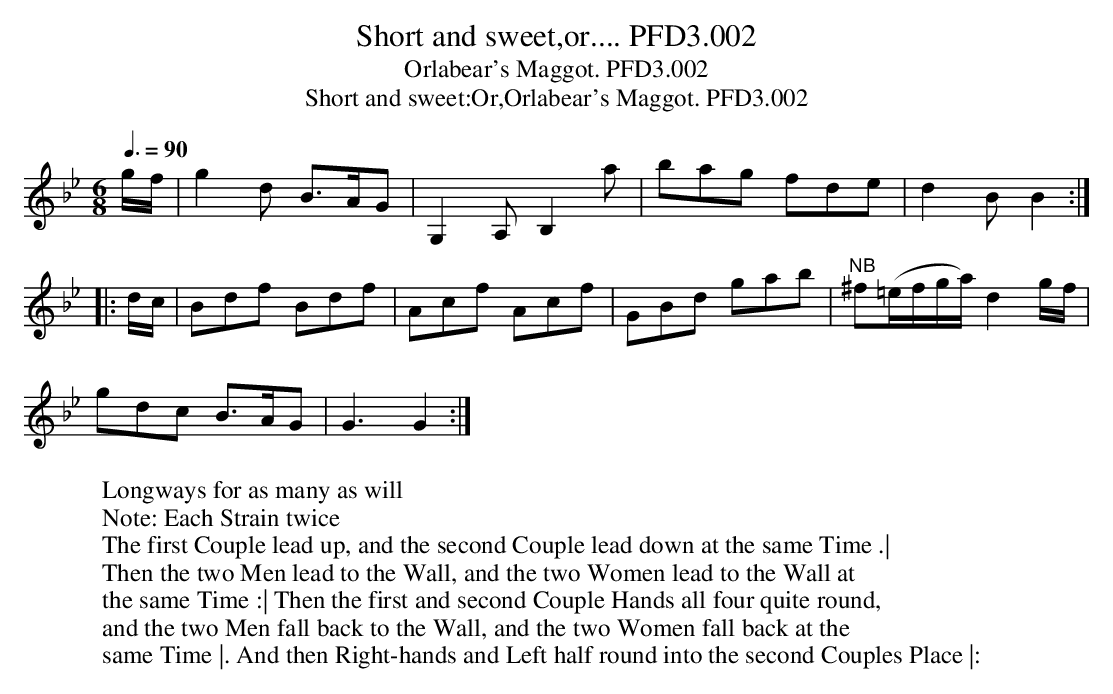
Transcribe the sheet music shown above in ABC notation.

X:1
T:Short and sweet,or.... PFD3.002
T:Orlabear's Maggot. PFD3.002
T:Short and sweet:Or,Orlabear's Maggot. PFD3.002
M:6/8
L:1/8
W:Longways for as many as will
W:Note: Each Strain twice
W:The first Couple lead up, and the second Couple lead down at the same Time .|
W:Then the two Men lead to the Wall, and the two Women lead to the Wall at
W:the same Time :| Then the first and second Couple Hands all four quite round,
W:and the two Men fall back to the Wall, and the two Women fall back at the
W:same Time |. And then Right-hands and Left half round into the second Couples Place |:
Q:3/8=90
K:Gm
g/f/ | g2d B>AG | G,2A, B,2a | bag fde | d2B B2 :|
|:d/c/ | Bdf Bdf | Acf Acf | GBd gab | "NB"^f(=e/f/g/a/) d2 g/f/ |
gdc B>AG | G3 G2 :|
